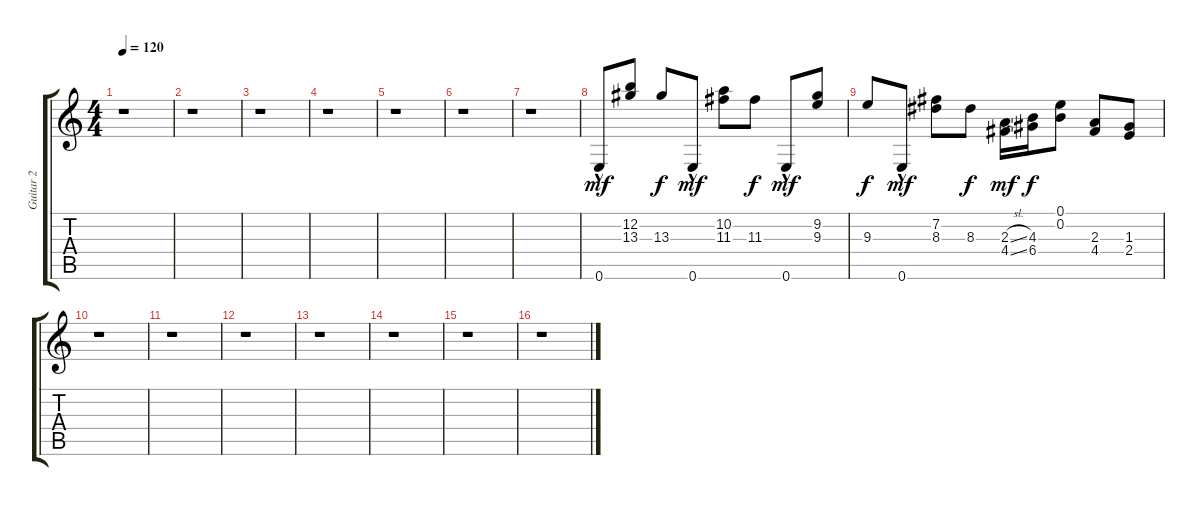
\track ("Guitar 2" "Guitar 2") {instrument acousticguitarsteel}
\staff {score tabs}
\tuning (E4 B3 G3 D3 A2 E2) {hide}
\ts (4 4)
\tempo 120
\clef g2
\ks c
r.1{dy mf instrument acousticguitarsteel} |
r.1 |
r.1 |
r.1 |
r.1 |
r.1 |
r.1 |
0.6{hac}.8 (12.2 13.3).8 13.3.8{dy f} 0.6{hac}.8{dy mf} (10.2 11.3).8 11.3.8{dy f} 0.6{hac}.8{dy mf} (9.2 9.3).8 |
9.3.8{dy f} 0.6{hac}.8{dy mf} (7.2 8.3).8 8.3.8{dy f} (2.3{sl} 4.4{sl}).16{dy mf} (4.3 6.4).16{dy f} (0.1 0.2).8 (2.3 4.4).8 (1.3 2.4).8 |
r.1 |
r.1 |
r.1 |
r.1 |
r.1 |
r.1 |
r.1
